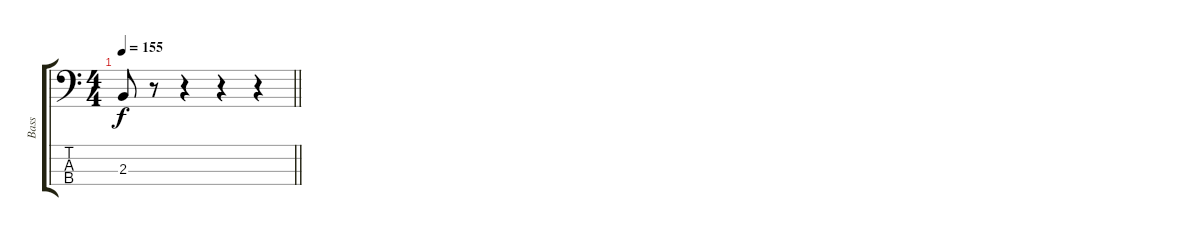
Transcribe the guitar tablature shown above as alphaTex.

\track ("Bass" "Bass") {instrument electricbassfinger}
\staff {score tabs}
\tuning (G2 D2 A1 E1) {hide}
\ts (4 4)
\tempo 155
\clef f4
\barLineRight lightlight
\ks c
2.3.8{dy f} r.8 r.4 r.4 r.4
